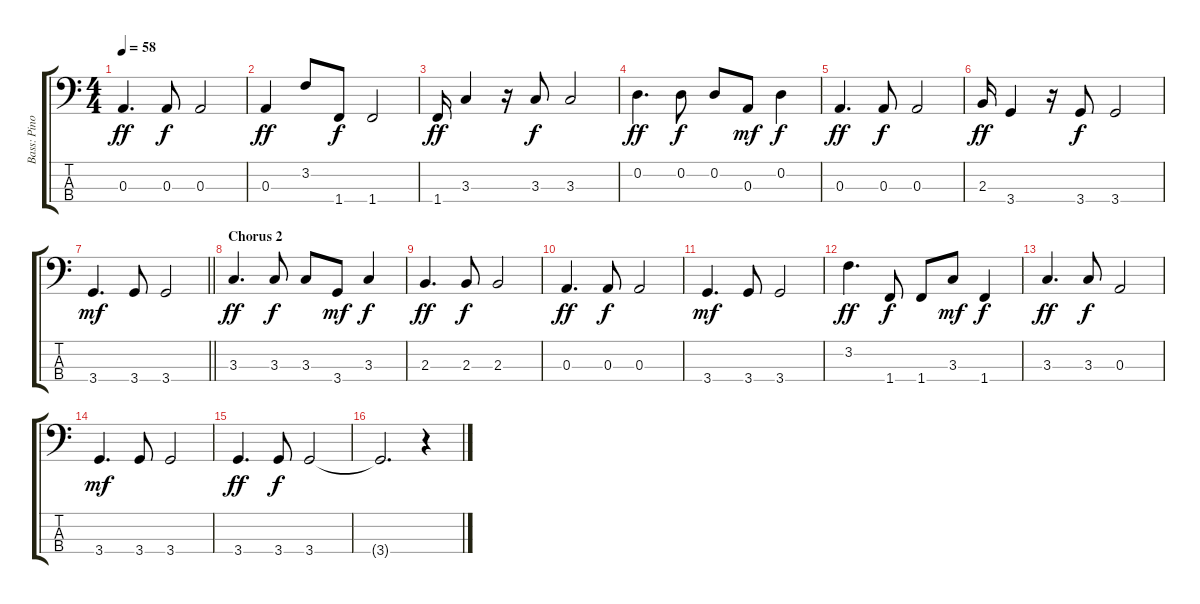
\track ("Bass: Pino Palladino" "Bass: Pino") {instrument electricbassfinger}
\staff {score tabs}
\tuning (G2 D2 A1 E1) {hide}
\ts (4 4)
\tempo 58
\clef f4
\ks c
0.3.4{d dy ff} 0.3.8{dy f} 0.3.2 |
0.3.4{dy ff} 3.2.8 1.4.8{dy f} 1.4.2 |
1.4.16{dy ff} 3.3.4 r.16 3.3.8{dy f} 3.3.2 |
0.2.4{d dy ff} 0.2.8{dy f} 0.2.8 0.3.8{dy mf} 0.2.4{dy f} |
0.3.4{d dy ff} 0.3.8{dy f} 0.3.2 |
2.3.16{dy ff} 3.4.4 r.16 3.4.8{dy f} 3.4.2 |
\barLineRight lightlight
3.4.4{d dy mf} 3.4.8 3.4.2 |
\section ("" "Chorus 2")
3.3.4{d dy ff} 3.3.8{dy f} 3.3.8 3.4.8{dy mf} 3.3.4{dy f} |
2.3.4{d dy ff} 2.3.8{dy f} 2.3.2 |
0.3.4{d dy ff} 0.3.8{dy f} 0.3.2 |
3.4.4{d dy mf} 3.4.8 3.4.2 |
3.2.4{d dy ff} 1.4.8{dy f} 1.4.8 3.3.8{dy mf} 1.4.4{dy f} |
3.3.4{d dy ff} 3.3.8{dy f} 0.3.2 |
3.4.4{d dy mf} 3.4.8 3.4.2 |
3.4.4{d dy ff} 3.4.8{dy f} 3.4.2 |
3.4{t}.2{d} r.4
